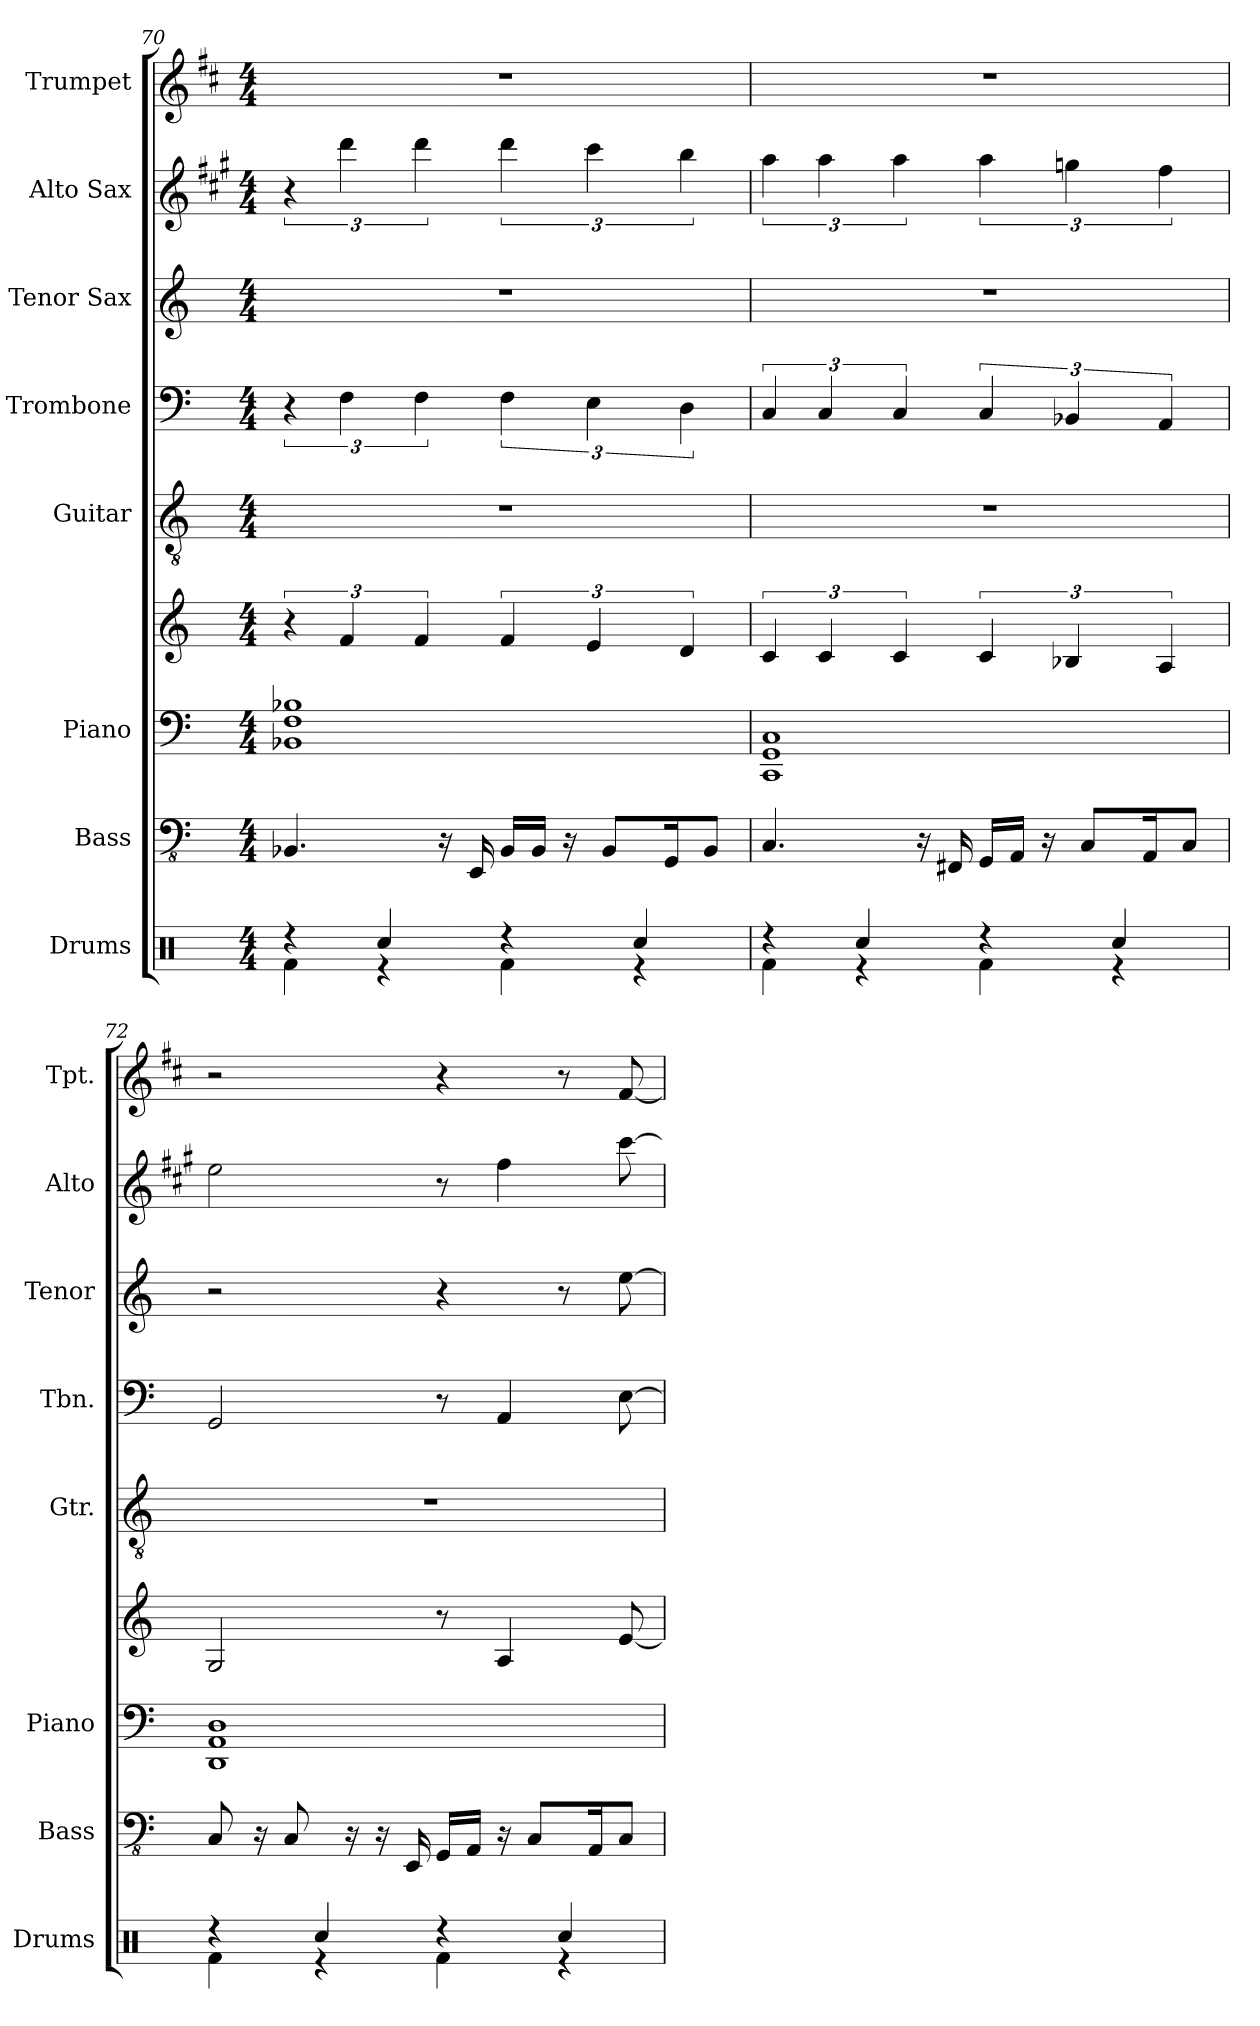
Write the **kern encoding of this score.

**kern	**kern	**kern	**kern	**kern	**kern	**kern	**kern	**kern
*part8	*part7	*part6	*part6	*part5	*part4	*part3	*part2	*part1
*staff9	*staff8	*staff7	*staff6	*staff5	*staff4	*staff3	*staff2	*staff1
*I"Drums	*I"Bass	*I"Piano	*	*I"Guitar	*I"Trombone	*I"Tenor Sax	*I"Alto Sax	*I"Trumpet
*I'Drums	*I'Bass	*I'Piano	*	*I'Gtr.	*I'Tbn.	*I'Tenor	*I'Alto	*I'Tpt.
!!LO:PB:g=z
*clefX	*clefFv4	*clefF4	*clefG2	*clefGv2	*clefF4	*clefG2	*clefG2	*clefG2
*	*	*	*	*	*	*ITrd8c14	*ITrd5c9	*ITrd1c2
*k[]	*k[]	*k[]	*k[]	*k[]	*k[]	*k[]	*k[]	*k[]
*M4/4	*M4/4	*M4/4	*M4/4	*M4/4	*M4/4	*M4/4	*M4/4	*M4/4
=70	=70	=70	=70	=70	=70	=70	=70	=70
*^	*	*	*	*	*	*	*	*
4r	4Rf\	4.BBB-X/	1BB-X 1F 1B-X	6r	1r	6r	1r	6r	1r
.	.	.	.	6f/	.	6F\	.	6ff\	.
4Rcc/	4r	.	.	.	.	.	.	.	.
.	.	.	.	6f/	.	6F\	.	6ff\	.
.	.	16r	.	.	.	.	.	.	.
.	.	16EEE/	.	.	.	.	.	.	.
4r	4Rf\	16BBB-/LL	.	6f/	.	6F\	.	6ff\	.
.	.	16BBB-/JJ	.	.	.	.	.	.	.
.	.	16r	.	.	.	.	.	.	.
.	.	.	.	6e/	.	6E\	.	6ee\	.
.	.	8BBB-/L	.	.	.	.	.	.	.
4Rcc/	4r	.	.	.	.	.	.	.	.
.	.	16GGG/K	.	.	.	.	.	.	.
.	.	.	.	6d/	.	6D\	.	6dd\	.
.	.	8BBB-/J	.	.	.	.	.	.	.
=71	=71	=71	=71	=71	=71	=71	=71	=71	=71
4r	4Rf\	4.CC/	1CC 1GG 1C	6c/	1r	6C/	1r	6cc\	1r
.	.	.	.	6c/	.	6C/	.	6cc\	.
4Rcc/	4r	.	.	.	.	.	.	.	.
.	.	.	.	6c/	.	6C/	.	6cc\	.
.	.	16r	.	.	.	.	.	.	.
.	.	16FFF#X/	.	.	.	.	.	.	.
4r	4Rf\	16GGG/LL	.	6c/	.	6C/	.	6cc\	.
.	.	16AAA/JJ	.	.	.	.	.	.	.
.	.	16r	.	.	.	.	.	.	.
.	.	.	.	6B-X/	.	6BB-X/	.	6b-X\	.
.	.	8CC/L	.	.	.	.	.	.	.
4Rcc/	4r	.	.	.	.	.	.	.	.
.	.	16AAA/K	.	.	.	.	.	.	.
.	.	.	.	6A/	.	6AA/	.	6a\	.
.	.	8CC/J	.	.	.	.	.	.	.
=72	=72	=72	=72	=72	=72	=72	=72	=72	=72
4r	4Rf\	8CC/	1DD 1AA 1D	2G/	1r	2GG/	2r	2g\	2r
.	.	16r	.	.	.	.	.	.	.
.	.	8CC/	.	.	.	.	.	.	.
4Rcc/	4r	.	.	.	.	.	.	.	.
.	.	16r	.	.	.	.	.	.	.
.	.	16r	.	.	.	.	.	.	.
.	.	16EEE/	.	.	.	.	.	.	.
4r	4Rf\	16GGG/LL	.	8r	.	8r	4r	8r	4r
.	.	16AAA/JJ	.	.	.	.	.	.	.
.	.	16r	.	4A/	.	4AA/	.	4a\	.
.	.	8CC/L	.	.	.	.	.	.	.
4Rcc/	4r	.	.	.	.	.	8r	.	8r
.	.	16AAA/K	.	.	.	.	.	.	.
.	.	8CC/J	.	[8e/	.	[8E\	[8e\	[8ee\	[8e/
*v	*v	*	*	*	*	*	*	*	*
=	=	=	=	=	=	=	=	=
*-	*-	*-	*-	*-	*-	*-	*-	*-
